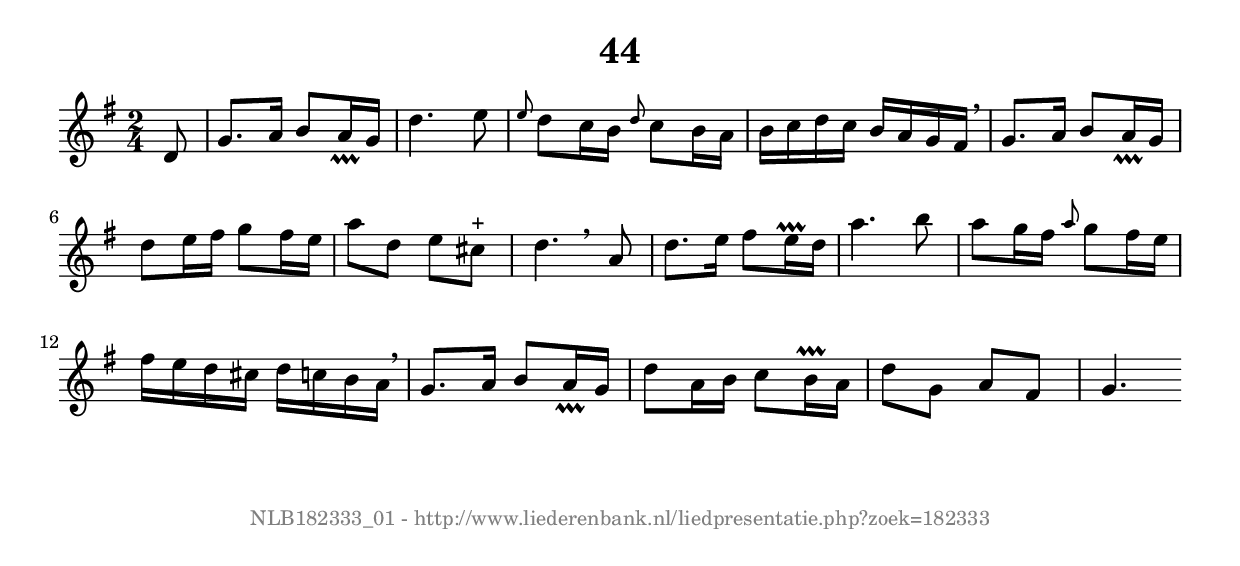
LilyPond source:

%
% produced by wce2krn 1.64 (7 June 2014)
%
\version"2.16"
#(append! paper-alist '(("long" . (cons (* 210 mm) (* 2000 mm)))))
#(set-default-paper-size "long")
sb = {\breathe}
mBreak = {\breathe }
bBreak = {\breathe }
x = {\once\override NoteHead #'style = #'cross }
gl=\glissando
itime={\override Staff.TimeSignature #'stencil = ##f }
ficta = {\once\set suggestAccidentals = ##t}
fine = {\once\override Score.RehearsalMark #'self-alignment-X = #1 \mark \markup {\italic{Fine}}}
dc = {\once\override Score.RehearsalMark #'self-alignment-X = #1 \mark \markup {\italic{D.C.}}}
dcf = {\once\override Score.RehearsalMark #'self-alignment-X = #1 \mark \markup {\italic{D.C. al Fine}}}
dcc = {\once\override Score.RehearsalMark #'self-alignment-X = #1 \mark \markup {\italic{D.C. al Coda}}}
ds = {\once\override Score.RehearsalMark #'self-alignment-X = #1 \mark \markup {\italic{D.S.}}}
dsf = {\once\override Score.RehearsalMark #'self-alignment-X = #1 \mark \markup {\italic{D.S. al Fine}}}
dsc = {\once\override Score.RehearsalMark #'self-alignment-X = #1 \mark \markup {\italic{D.S. al Coda}}}
pv = {\set Score.repeatCommands = #'((volta "1"))}
sv = {\set Score.repeatCommands = #'((volta "2"))}
tv = {\set Score.repeatCommands = #'((volta "3"))}
qv = {\set Score.repeatCommands = #'((volta "4"))}
xv = {\set Score.repeatCommands = #'((volta #f))}
\header{ tagline = ""
title = "44"
}
\score {{
\key g \major
\relative g'
{
\set melismaBusyProperties = #'()
\partial 32*4
\time 2/4
\tempo 4=120
\override Score.MetronomeMark #'transparent = ##t
\override Score.RehearsalMark #'break-visibility = #(vector #t #t #f)
d8 g8. a16 b8 a16_\prallprall g d'4. e8 \grace { e } d c16 b \grace { d8 } c b16 a b c d c b a g fis \mBreak \bar "|"
g8. a16 b8 a16_\prallprall g d'8 e16 fis g8 fis16 e a8 d, e cis^"+" d4. \bar ":|:" \bBreak
a8 d8. e16 fis8 e16^\prallprall d a'4. b8 a g16 fis \grace { a8 } g fis16 e fis e d cis d c b a \mBreak \bar "|"
g8. a16 b8 a16_\prallprall g d'8 a16 b c8 b16^\prallprall a d8 g, a fis g4. \bar ":|:"
 }}
 \midi { }
 \layout {
            indent = 0.0\cm
}
}
\markup { \vspace #0 } \markup { \with-color #grey \fill-line { \center-column { \smaller "NLB182333_01 - http://www.liederenbank.nl/liedpresentatie.php?zoek=182333" } } }
